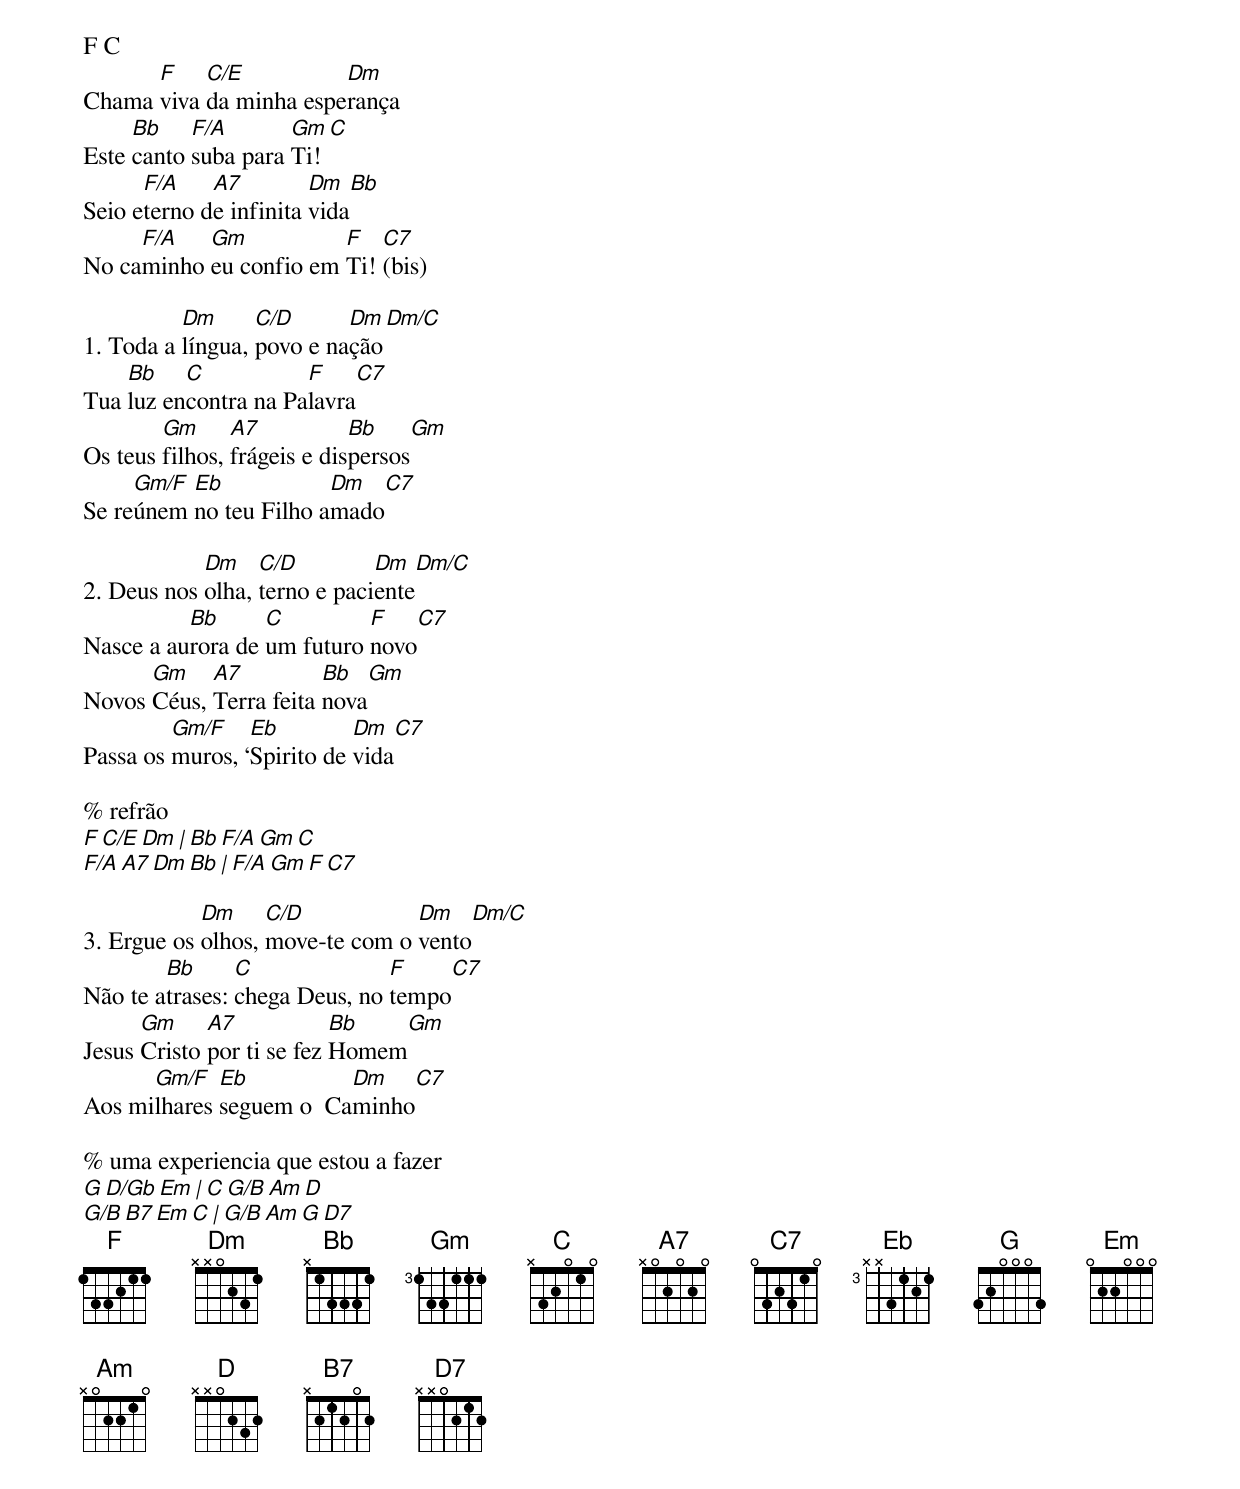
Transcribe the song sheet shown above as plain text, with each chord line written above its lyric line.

F C
      F    C/E          Dm
Chama viva da minha esperança
     Bb    F/A       Gm  C
Este canto suba para Ti!
      F/A    A7         Dm  Bb
Seio eterno de infinita vida
     F/A   Gm           F   C7
No caminho eu confio em Ti! (bis)

          Dm      C/D      Dm  Dm/C
1. Toda a língua, povo e nação
    Bb    C           F    C7
Tua luz encontra na Palavra
        Gm      A7           Bb     Gm
Os teus filhos, frágeis e dispersos
     Gm/F Eb            Dm  C7
Se reúnem no teu Filho amado

            Dm    C/D         Dm  Dm/C
2. Deus nos olha, terno e paciente
          Bb      C         F   C7
Nasce a aurora de um futuro novo
      Gm    A7          Bb  Gm
Novos Céus, Terra feita nova
         Gm/F    Eb         Dm  C7
Passa os muros, ‘Spirito de vida

% refrão
F C/E Dm | Bb F/A Gm C
F/A A7 Dm Bb | F/A Gm F C7

            Dm     C/D           Dm   Dm/C
3. Ergue os olhos, move-te com o vento
        Bb      C              F    C7
Não te atrases: chega Deus, no tempo
      Gm     A7            Bb    Gm
Jesus Cristo por ti se fez Homem
      Gm/F   Eb          Dm   C7
Aos milhares seguem o  Caminho

% uma experiencia que estou a fazer
G D/Gb Em | C G/B Am  D
G/B B7 Em C | G/B Am G D7
